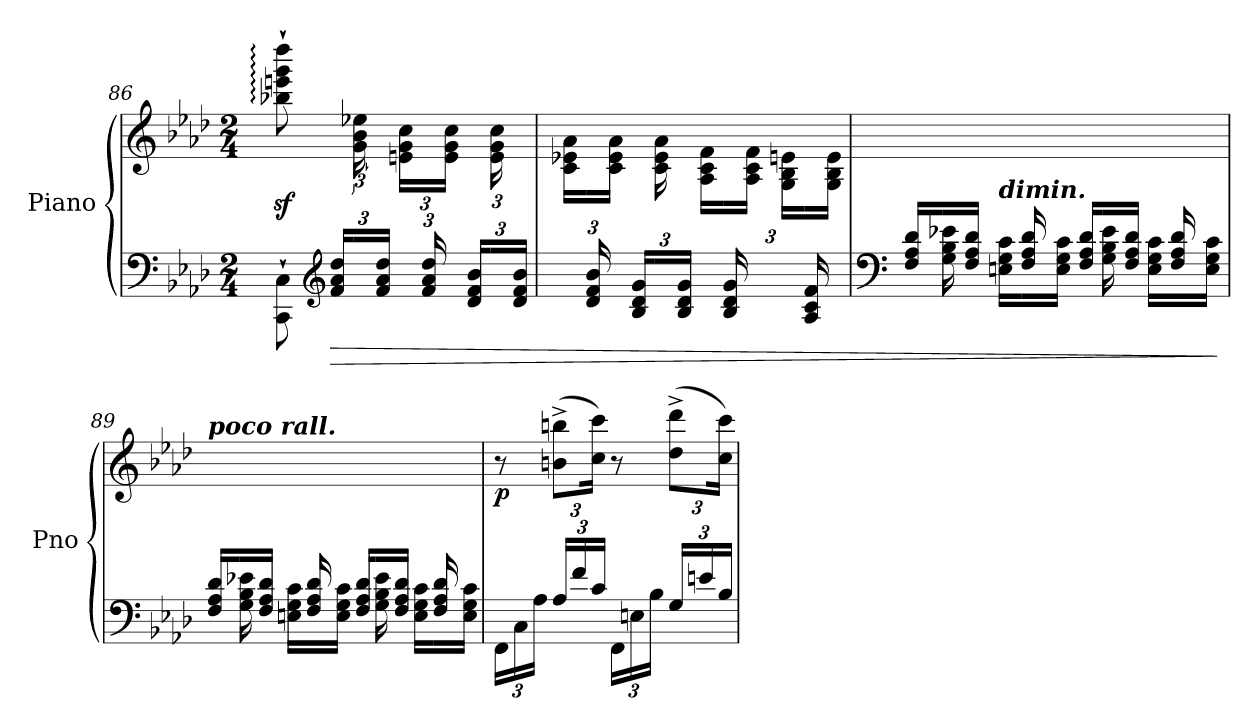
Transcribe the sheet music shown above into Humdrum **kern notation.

**kern	**kern	**dynam
*part1	*part1	*part1
*staff2	*staff1	*staff1/2
*I"Piano	*	*
*I'Pno	*	*
*clefF4	*clefG2	*
*k[b-e-a-d-]	*k[b-e-a-d-]	*
*M2/4	*M2/4	*
=86	=86	=86
*^	*	*
8ryy	8CC\` 8C\`	8bb-X\z<:` 8eeen\z<:` 8ggg\z<:` 8dddd-\z<:`	.
*clefG2	*	*	*
*Xbrackettup	*	*	*
!	!	!	!LO:HP:b=2
24f/ 24a-/ 24dd-/LL	8ryy	24ryy	>
*	*	*MM90	*
24ryy	.	24g\ 24b-\ 24ee-X\	.
24f/ 24a-/ 24dd-/JJ	.	24ryy	.
*	*	*Xbrackettup	*
24ryy	4ryy	24en\ 24g\ 24cc\LL	.
*	*	*MM85	*
24f/ 24a-/ 24dd-/	.	24ryy	.
24ryy	.	24e\ 24g\ 24cc\JJ	.
24d-/ 24f/ 24b-/LL	.	24ryy	.
24ryy	.	24e\ 24g\ 24cc\	.
24d-/ 24f/ 24b-/JJ	.	24ryy	.
!!LO:LB:g=z
=87	=87	=87	=87
*	*	*Xtuplet	*
24ryy	2ryy	24c\ 24e-X\ 24a-\LL	.
24d-/ 24f/ 24b-/	.	24ryy	.
24ryy	.	24c\ 24e-\ 24a-\JJ	.
24B-/ 24d-/ 24g/LL	.	24ryy	.
24ryy	.	24c\ 24e-\ 24a-\	.
24B-/ 24d-/ 24g/JJ	.	24ryy	.
24ryy	.	24A-\ 24c\ 24f\LL	.
24B-/ 24d-/ 24g/	.	24ryy	.
12ryy	.	24A-\ 24c\ 24f\JJ	.
.	.	24G\ 24B-\ 24en\LL	.
24A-/ 24c/ 24f/	.	24ryy	.
24ryy	.	24G\ 24B-\ 24e\JJ	.
=88	=88	=88	=88
*clefF4	*	*	*
*Xtuplet	*	*	*
*	*	*MM80	*
24F/ 24A-/ 24d-/LL	24ryy	2ryy	.
24ryy	24G\ 24B-\ 24e-X\	.	.
24F/ 24A-/ 24d-/JJ	24ryy	.	.
!LO:TX:a:Bi:t=dimin.	!	!	!
24ryy	24En\ 24G\ 24c\LL	.	.
24F/ 24A-/ 24d-/	24ryy	.	.
24ryy	24E\ 24G\ 24c\JJ	.	.
24F/ 24A-/ 24d-/LL	24ryy	.	.
24ryy	24G\ 24B-\ 24e-\	.	.
24F/ 24A-/ 24d-/JJ	24ryy	.	.
24ryy	24E\ 24G\ 24c\LL	.	.
24F/ 24A-/ 24d-/	24ryy	.	.
24ryy	24E\ 24G\ 24c\JJ	.	.
*v	*v	*	*
.	.	]
=89	=89	=89
*	*MM50	*
*^	*	*
!	!	!LO:TX:a:Bi:t=poco rall.	!
24F/ 24A-/ 24d-/LL	24ryy	2ryy	.
24ryy	24G\ 24B-\ 24e-X\	.	.
24F/ 24A-/ 24d-/JJ	24ryy	.	.
24ryy	24En\ 24G\ 24c\LL	.	.
24F/ 24A-/ 24d-/	24ryy	.	.
24ryy	24E\ 24G\ 24c\JJ	.	.
24F/ 24A-/ 24d-/LL	24ryy	.	.
24ryy	24G\ 24B-\ 24e-\	.	.
24F/ 24A-/ 24d-/JJ	24ryy	.	.
24ryy	24E\ 24G\ 24c\LL	.	.
24F/ 24A-/ 24d-/	24ryy	.	.
24ryy	24E\ 24G\ 24c\JJ	.	.
*v	*v	*	*
!!LO:LB:g=z
=90	=90	=90
*tuplet	*	*
*	*MM80	*
*^	*	*
!	!	!	!LO:DY:b
*v	*v	*	*
24FF\LL	8r	p
24C\	.	.
24A-\JJ	.	.
*	*tuplet	*
24A-/LL	(12bn\^ 12bbn\^L	.
24f/	.	.
24c/JJ	24cc\ 24ccc\Jk)	.
24FF\LL	8r	.
24En\	.	.
24B-\JJ	.	.
24G/LL	(12dd-\^ 12ddd-\^L	.
24en/	.	.
24B-/JJ	24cc\ 24ccc\Jk)	.
=	=	=
*-	*-	*-
